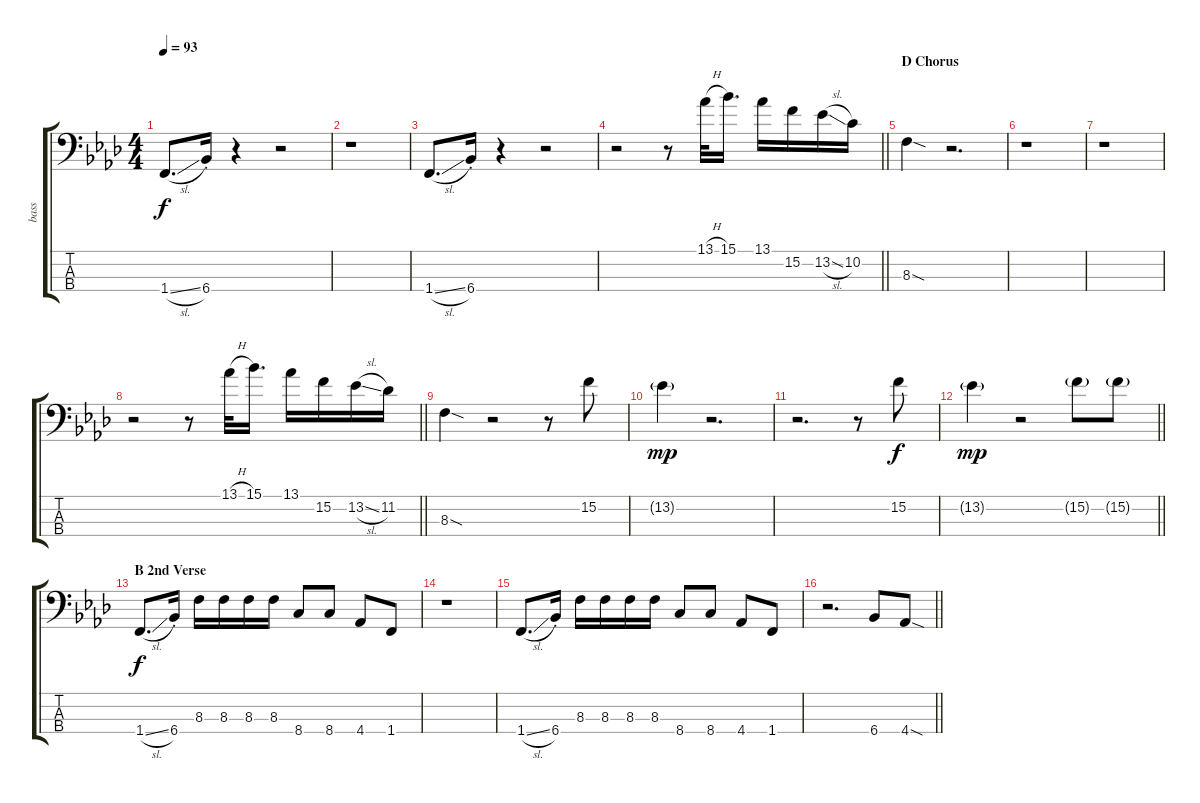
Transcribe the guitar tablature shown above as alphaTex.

\track ("bass" "bass") {instrument electricbassfinger}
\staff {score tabs}
\tuning (G2 D2 A1 E1) {hide}
\ts (4 4)
\tempo 93
\clef f4
\ks fminor
1.4{sl}.8{d dy f} 6.4{st}.16 r.4 r.2 |
r.1 |
1.4{sl}.8{d} 6.4{st}.16 r.4 r.2 |
\barLineRight lightlight
r.2 r.8 13.1{h}.32 15.1.16{d} 13.1.16 15.2.16 13.2{sl}.16 10.2.16 |
\section ("" "D Chorus")
8.3{sod}.4 r.2{d} |
r.1 |
r.1 |
\barLineRight lightlight
r.2 r.8 13.1{h}.32 15.1.16{d} 13.1.16 15.2.16 13.2{sl}.16 11.2.16 |
8.3{sod}.4 r.2 r.8 15.2.8 |
13.2{g}.4{dy mp} r.2{d} |
r.2{d} r.8 15.2.8{dy f} |
\barLineRight lightlight
13.2{g}.4{dy mp} r.2 15.2{g}.8 15.2{g}.8 |
\section ("" "B 2nd Verse")
1.4{sl}.8{d dy f} 6.4{st}.16 8.3.16 8.3.16 8.3.16 8.3.16 8.4.8 8.4.8 4.4.8 1.4.8 |
r.1 |
1.4{sl}.8{d} 6.4{st}.16 8.3.16 8.3.16 8.3.16 8.3.16 8.4.8 8.4.8 4.4.8 1.4.8 |
\barLineRight lightlight
r.2{d} 6.4.8 4.4{sod}.8
